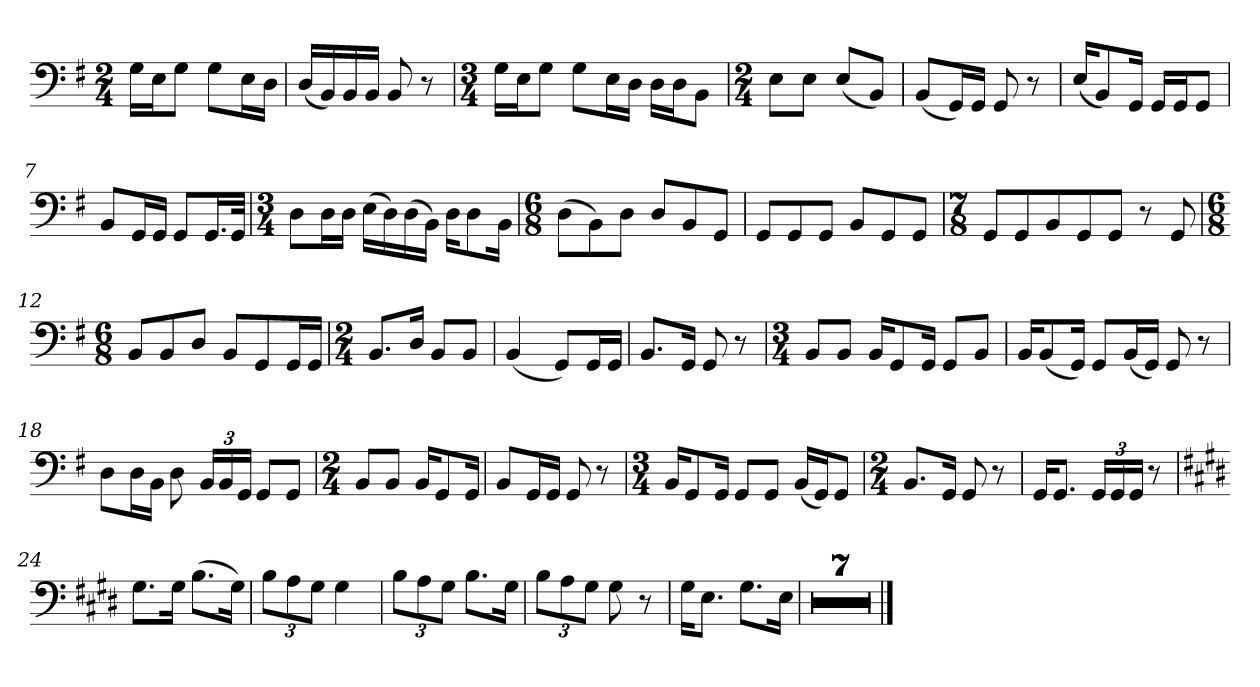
**kern
*part1
*staff1
*clefF4
*k[f#]
*M2/4
=1
16G\LL
16E\J
8G\J
8G\L
16E\L
16D\JJ
=2
(16D/LL
16BB/)
16BB/
16BB/JJ
8BB/
8r
=3
*M3/4
16G\LL
16E\J
8G\J
8G\L
16E\L
16D\JJ
16D\LL
16D\J
8BB\J
=4
*M2/4
8E\L
8E\J
(8E/L
8BB/J)
=5
(8BB/L
16GG/L)
16GG/JJ
8GG/
8r
=6
(16E/KL
8BB/)
16GG/Jk
16GG/LL
16GG/J
8GG/J
=7
8BB/L
16GG/L
16GG/JJ
8GG/L
16.GG/L
32GG/JJk
=8
*M3/4
8D\L
16D\L
16D\JJ
(16E\LL
16D\)
(16D\
16BB\JJ)
16D\KL
8D\
16BB\Jk
=9
*M6/8
(8D\L
8BB\)
8D\J
8D/L
8BB/
8GG/J
=10
8GG/L
8GG/
8GG/J
8BB/L
8GG/
8GG/J
=11
*M7/8
8GG/L
8GG/
8BB/
8GG/
8GG/J
8r
8GG/
=12
*M6/8
8BB/L
8BB/
8D/J
8BB/L
8GG/
16GG/L
16GG/JJ
=13
*M2/4
8.BB/L
16D/Jk
8BB/L
8BB/J
=14
(4BB/
8GG/L)
16GG/L
16GG/JJ
=15
8.BB/L
16GG/Jk
8GG/
8r
=16
*M3/4
8BB/L
8BB/J
16BB/KL
8GG/
16GG/Jk
8GG/L
8BB/J
=17
16BB/KL
(8BB/
16GG/Jk)
8GG/L
(16BB/L
16GG/JJ)
8GG/
8r
=18
8D\L
16D\L
16BB\JJ
8D\
24BB/LL
24BB/
24GG/JJ
8GG/L
8GG/J
=19
*M2/4
8BB/L
8BB/J
16BB/KL
8GG/
16GG/Jk
=20
8BB/L
16GG/L
16GG/JJ
8GG/
8r
=21
*M3/4
16BB/KL
8GG/
16GG/Jk
8GG/L
8GG/J
(16BB/LL
16GG/J)
8GG/J
=22
*M2/4
8.BB/L
16GG/Jk
8GG/
8r
=23
16GG/KL
8.GG/J
24GG/LL
24GG/
24GG/JJ
8r
=24
*k[f#c#g#d#]
8.G#\L
16G#\Jk
(8.B\L
16G#\Jk)
=25
12B\L
12A\
12G#\J
4G#\
=26
12B\L
12A\
12G#\J
8.B\L
16G#\Jk
=27
12B\L
12A\
12G#\J
8G#\
8r
=28
16G#\KL
8.E\J
8.G#\L
16E\Jk
=29
2r
=30
2r
=31
2r
=32
2r
=33
2r
=34
2r
=35
2r
==
*-
